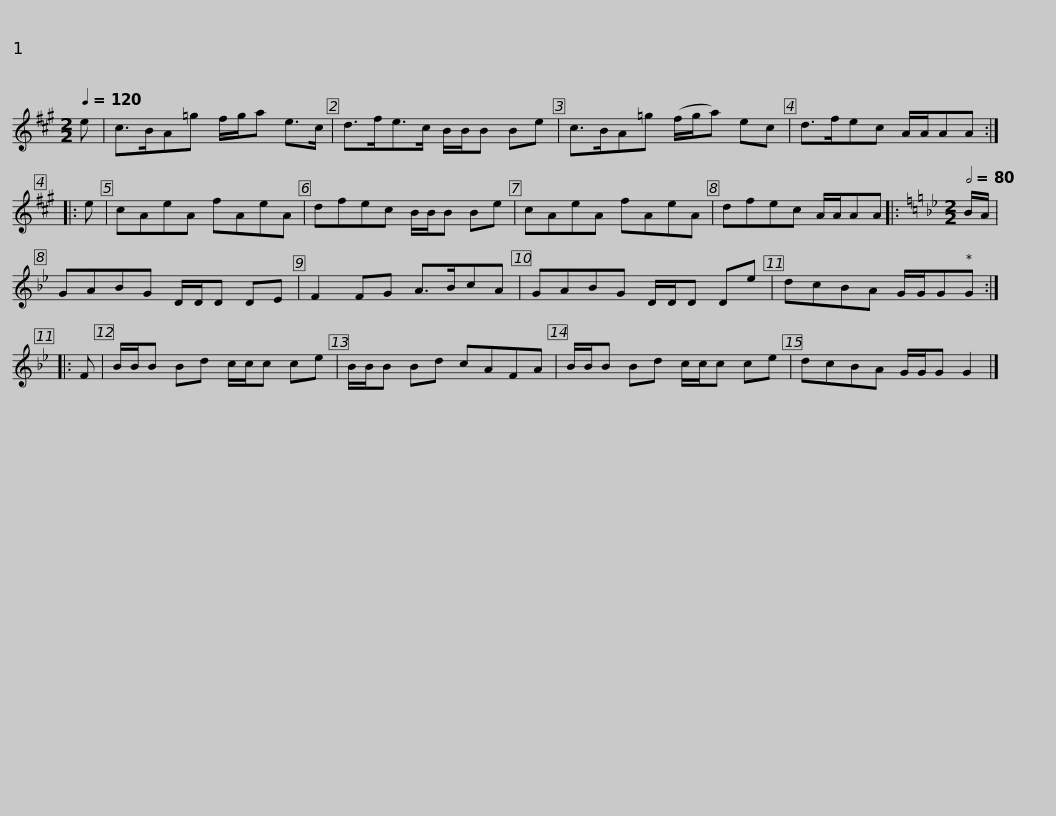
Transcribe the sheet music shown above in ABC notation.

X:1
L:1/8
Q:1/4=120
M:2/2
I:linebreak $
K:A
V:1 treble
V:1
 e | c>BA=g f/g/a e>c | d>fe>c B/B/B Be | c>BA=g (f/g/a) ec | d>fec A/A/AA :: %5
 e |$ cAeA fAeA | dfec B/B/B Be | cAeA fAeA | dfec A/A/AA |: %10
[K:Gmin][M:2/2][Q:1/2=80] B/A/ |$ GABG D/D/D DE | F2 FG A>BcA | GABG D/D/D De | dcBA G/G/GG :: %15
 F | B/B/B Bd c/c/c ce |$ B/B/B Bd cAFA | B/B/B Bd c/c/c ce | dcBA G/G/G G2 |] %20
